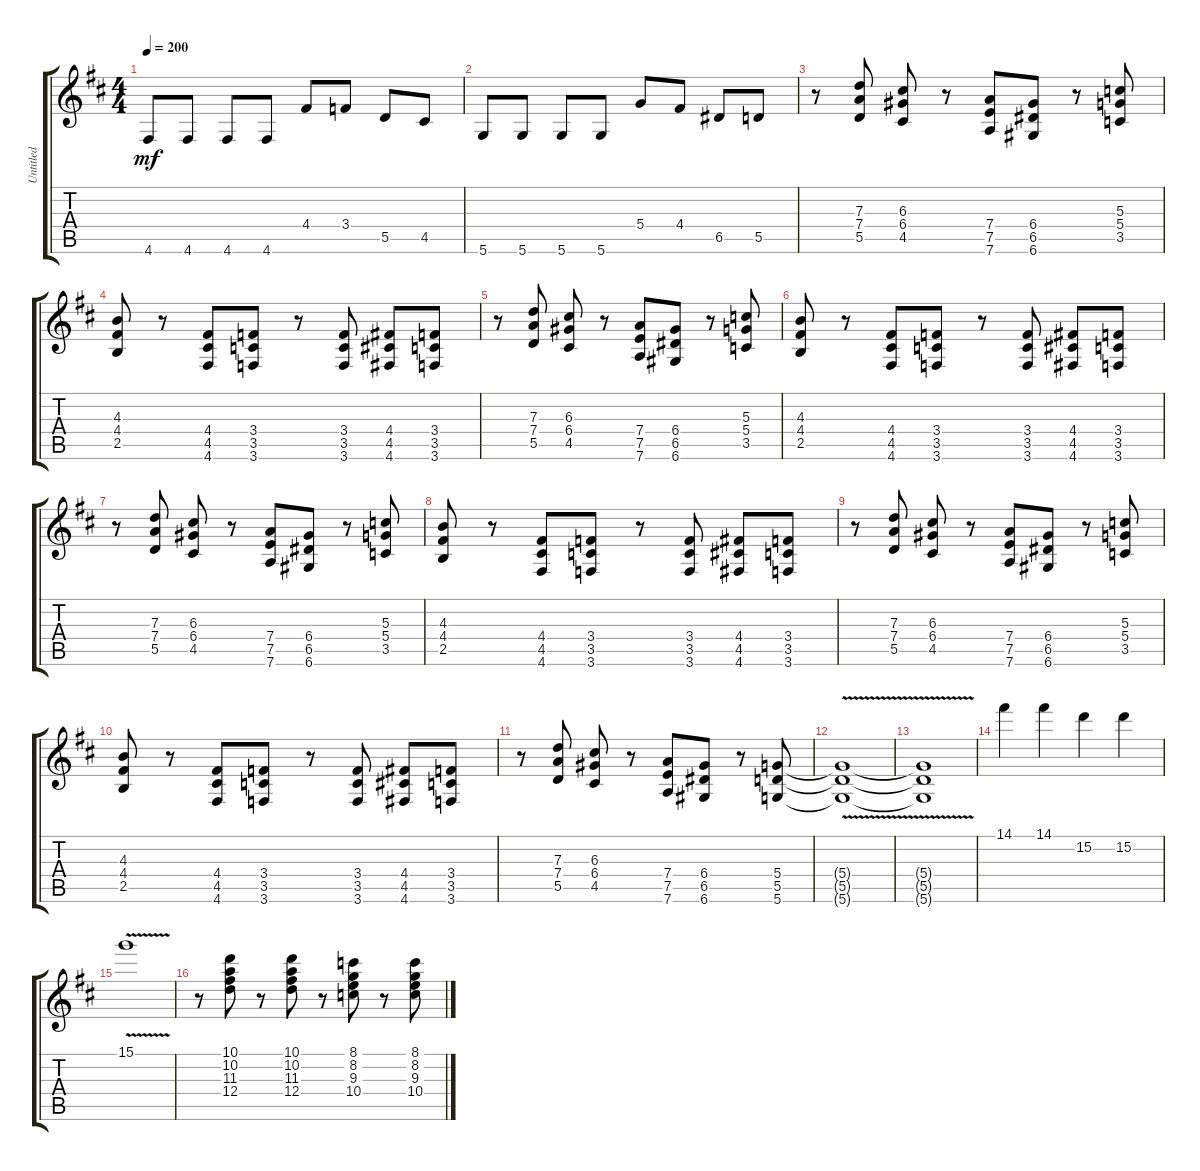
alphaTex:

\track ("Untitled" "Untitled") {instrument overdrivenguitar}
\staff {score tabs}
\tuning (E4 B3 G3 D3 A2 D2) {hide}
\ts (4 4)
\tempo 200
\clef g2
\ks d
4.6.8{dy mf} 4.6.8 4.6.8 4.6.8 4.4.8 3.4.8 5.5.8 4.5.8 |
5.6.8 5.6.8 5.6.8 5.6.8 5.4.8 4.4.8 6.5.8 5.5.8 |
r.8 (7.3 7.4 5.5).8 (6.3 6.4 4.5).8 r.8 (7.4 7.5 7.6).8 (6.4 6.5 6.6).8 r.8 (5.3 5.4 3.5).8 |
(4.3 4.4 2.5).8 r.8 (4.4 4.5 4.6).8 (3.4 3.5 3.6).8 r.8 (3.4 3.5 3.6).8 (4.4 4.5 4.6).8 (3.4 3.5 3.6).8 |
r.8 (7.3 7.4 5.5).8 (6.3 6.4 4.5).8 r.8 (7.4 7.5 7.6).8 (6.4 6.5 6.6).8 r.8 (5.3 5.4 3.5).8 |
(4.3 4.4 2.5).8 r.8 (4.4 4.5 4.6).8 (3.4 3.5 3.6).8 r.8 (3.4 3.5 3.6).8 (4.4 4.5 4.6).8 (3.4 3.5 3.6).8 |
r.8 (7.3 7.4 5.5).8 (6.3 6.4 4.5).8 r.8 (7.4 7.5 7.6).8 (6.4 6.5 6.6).8 r.8 (5.3 5.4 3.5).8 |
(4.3 4.4 2.5).8 r.8 (4.4 4.5 4.6).8 (3.4 3.5 3.6).8 r.8 (3.4 3.5 3.6).8 (4.4 4.5 4.6).8 (3.4 3.5 3.6).8 |
r.8 (7.3 7.4 5.5).8 (6.3 6.4 4.5).8 r.8 (7.4 7.5 7.6).8 (6.4 6.5 6.6).8 r.8 (5.3 5.4 3.5).8 |
(4.3 4.4 2.5).8 r.8 (4.4 4.5 4.6).8 (3.4 3.5 3.6).8 r.8 (3.4 3.5 3.6).8 (4.4 4.5 4.6).8 (3.4 3.5 3.6).8 |
r.8 (7.3 7.4 5.5).8 (6.3 6.4 4.5).8 r.8 (7.4 7.5 7.6).8 (6.4 6.5 6.6).8 r.8 (5.4 5.5 5.6).8 |
(5.4{v t} 5.5{v t} 5.6{v t}).1 |
(5.4{v t} 5.5{v t} 5.6{v t}).1 |
14.1.4 14.1.4 15.2.4 15.2.4 |
15.1{v}.1 |
r.8 (10.1 10.2 11.3 12.4).8 r.8 (10.1 10.2 11.3 12.4).8 r.8 (8.1 8.2 9.3 10.4).8 r.8 (8.1 8.2 9.3 10.4).8
